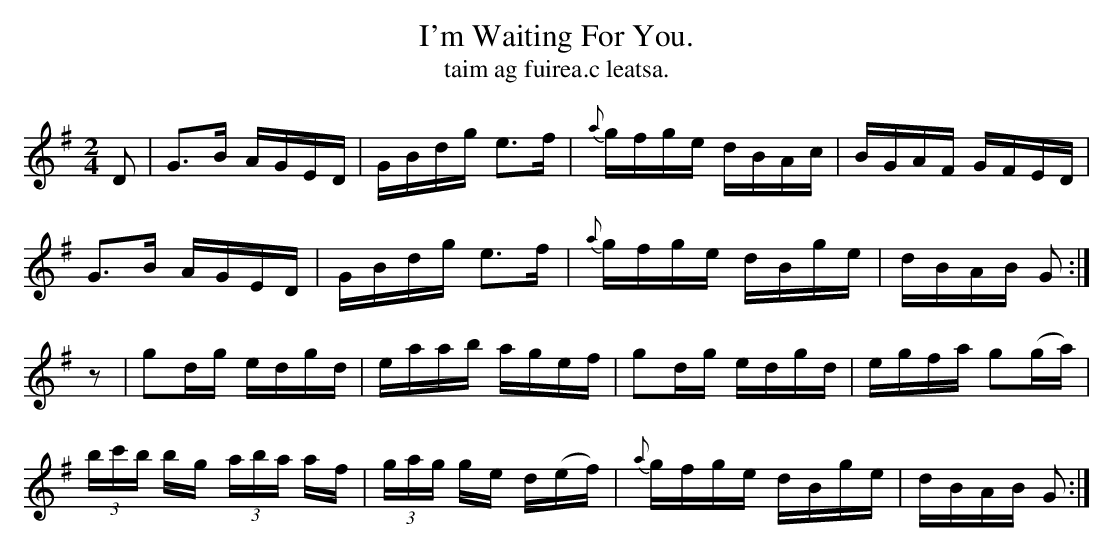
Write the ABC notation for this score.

X:1
T: I'm Waiting For You.
T: taim ag fuirea.c leatsa.
M: 2/4
K: G
D2|G3B AGED|GBdg e3f|{a}gfge dBAc|BGAF GFED|
G3B AGED|GBdg e3f|{a}gfge dBge|dBAB G2:|
z2|g2dg edgd|eaab agef|g2dg edgd|egfa g2(ga)|
(3bc'b bg (3aba af|(3gag ge d(ef)|{a}gfge dBge|dBAB G2:|
